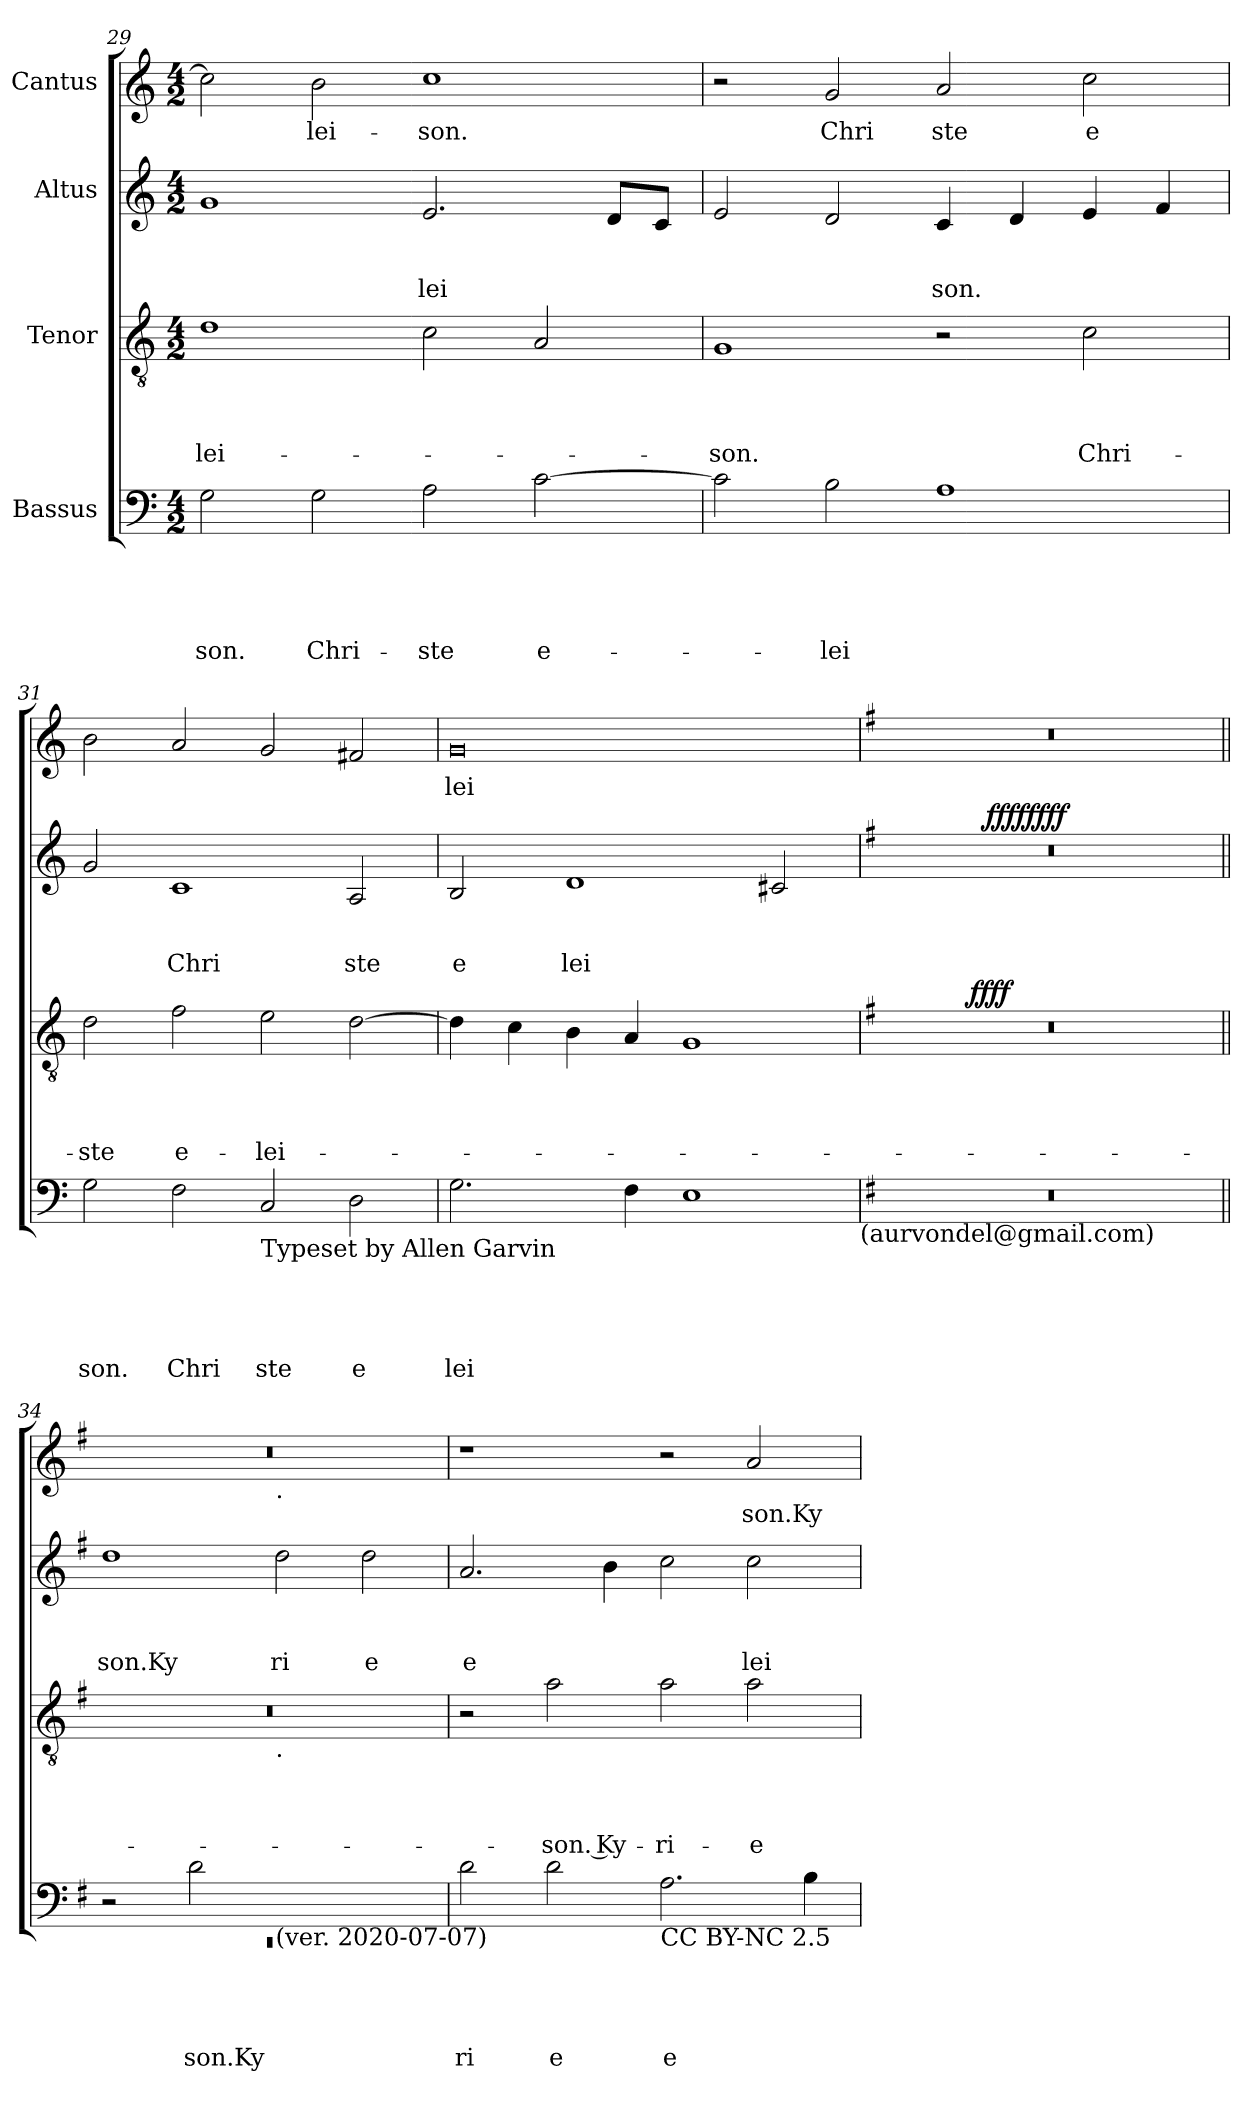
**kern	**text	**text	**text	**text	**text	**kern	**text	**text	**text	**text	**dynam	**kern	**text	**text	**text	**dynam	**kern	**text
*part4	*part4	*part4	*part4	*part4	*part4	*part3	*part3	*part3	*part3	*part3	*part3	*part2	*part2	*part2	*part2	*part2	*part1	*part1
*staff4	*staff4	*staff4	*staff4	*staff4	*staff4	*staff3	*staff3	*staff3	*staff3	*staff3	*staff3	*staff2	*staff2	*staff2	*staff2	*staff2	*staff1	*staff1
*I"Bassus	*	*	*	*	*	*I"Tenor	*	*	*	*	*	*I"Altus	*	*	*	*	*I"Cantus	*
*clefF4	*	*	*	*	*	*clefGv2	*	*	*	*	*	*clefG2	*	*	*	*	*clefG2	*
*k[]	*	*	*	*	*	*k[]	*	*	*	*	*	*k[]	*	*	*	*	*k[]	*
*C:	*	*	*	*	*	*C:	*	*	*	*	*	*C:	*	*	*	*	*C:	*
*M4/2	*	*	*	*	*	*M4/2	*	*	*	*	*	*M4/2	*	*	*	*	*M4/2	*
=29	=29	=29	=29	=29	=29	=29	=29	=29	=29	=29	=29	=29	=29	=29	=29	=29	=29	=29
!	!	!	!	!	!LO:LY:b	!	!	!	!	!LO:LY:b	!	!	!	!	!	!	!	!
2G\	.	.	.	.	-son.	1d	.	.	.	-lei-	.	1g	.	.	.	.	2cc\]	.
!	!	!	!	!	!LO:LY:b	!	!	!	!	!	!	!	!	!	!	!	!	!LO:LY:b
2G\	.	.	.	.	Chri-	.	.	.	.	.	.	.	.	.	.	.	2b\	-lei-
!	!	!	!	!	!LO:LY:b	!	!	!	!	!	!	!	!	!	!LO:LY:b	!	!	!LO:LY:b
2A\	.	.	.	.	-ste	2c\	.	.	.	.	.	2.e/	.	.	lei	.	1cc	-son.
!	!	!	!	!	!LO:LY:b	!	!	!	!	!	!	!	!	!	!	!	!	!
[<2c\	.	.	.	.	e-	2A/	.	.	.	.	.	.	.	.	.	.	.	.
.	.	.	.	.	.	.	.	.	.	.	.	8d/L	.	.	.	.	.	.
.	.	.	.	.	.	.	.	.	.	.	.	8c/J	.	.	.	.	.	.
!!LO:LB:g=z
=30	=30	=30	=30	=30	=30	=30	=30	=30	=30	=30	=30	=30	=30	=30	=30	=30	=30	=30
!	!	!	!	!	!	!	!	!	!	!LO:LY:b	!	!	!	!	!	!	!	!
2c\]	.	.	.	.	.	1G	.	.	.	-son.	.	2e/	.	.	.	.	2r	.
!	!	!	!	!	!LO:LY:b	!	!	!	!	!	!	!	!	!	!	!	!	!LO:LY:b
2B\	.	.	.	.	-lei	.	.	.	.	.	.	2d/	.	.	.	.	2g/	Chri
!	!	!	!	!	!	!	!	!	!	!	!	!	!	!	!LO:LY:b	!	!	!LO:LY:b
1A	.	.	.	.	.	2r	.	.	.	.	.	4c/	.	.	son.	.	2a/	ste
.	.	.	.	.	.	.	.	.	.	.	.	4d/	.	.	.	.	.	.
!	!	!	!	!	!	!	!	!	!	!LO:LY:b	!	!	!	!	!	!	!	!LO:LY:b
.	.	.	.	.	.	2c\	.	.	.	Chri-	.	4e/	.	.	.	.	2cc\	e
.	.	.	.	.	.	.	.	.	.	.	.	4f/	.	.	.	.	.	.
=31	=31	=31	=31	=31	=31	=31	=31	=31	=31	=31	=31	=31	=31	=31	=31	=31	=31	=31
!	!	!	!	!	!LO:LY:b	!	!	!	!	!LO:LY:b	!	!	!	!	!	!	!	!
2G\	.	.	.	.	son.	2d\	.	.	.	-ste	.	2g/	.	.	.	.	2b\	.
!	!	!	!	!	!LO:LY:b	!	!	!	!	!LO:LY:b	!	!	!	!	!LO:LY:b	!	!	!
2F\	.	.	.	.	Chri	2f\	.	.	.	e-	.	1c	.	.	Chri	.	2a/	.
!LO:TX:b:t=Typeset by Allen Garvin	!	!	!	!	!	!	!	!	!	!	!	!	!	!	!	!	!	!
!	!	!	!	!	!LO:LY:b	!	!	!	!	!LO:LY:b	!	!	!	!	!	!	!	!
2C/	.	.	.	.	ste	2e\	.	.	.	-lei-	.	.	.	.	.	.	2g/	.
!	!	!	!	!	!LO:LY:b	!	!	!	!	!	!	!	!	!	!LO:LY:b	!	!	!
2D\	.	.	.	.	e	[>2d\	.	.	.	.	.	2A/	.	.	ste	.	2f#X/	.
=32	=32	=32	=32	=32	=32	=32	=32	=32	=32	=32	=32	=32	=32	=32	=32	=32	=32	=32
!	!	!	!	!	!LO:LY:b	!	!	!	!	!	!	!	!	!	!LO:LY:b	!	!	!LO:LY:b
2.G\	.	.	.	.	lei	4d\]	.	.	.	.	.	2B/	.	.	e	.	0g	lei
.	.	.	.	.	.	4c\	.	.	.	.	.	.	.	.	.	.	.	.
!	!	!	!	!	!	!	!	!	!	!	!	!	!	!	!LO:LY:b	!	!	!
.	.	.	.	.	.	4B\	.	.	.	.	.	1d	.	.	lei	.	.	.
4F\	.	.	.	.	.	4A/	.	.	.	.	.	.	.	.	.	.	.	.
1E	.	.	.	.	.	1G	.	.	.	.	.	.	.	.	.	.	.	.
.	.	.	.	.	.	.	.	.	.	.	.	2c#/	.	.	.	.	.	.
!LO:TX:b:t=(aurvondel@gmail.com)	!	!	!	!	!	!	!	!	!	!	!	!	!	!	!	!	!	!
=33	=33	=33	=33	=33	=33	=33	=33	=33	=33	=33	=33	=33	=33	=33	=33	=33	=33	=33
*k[f#]	*	*	*	*	*	*k[f#]	*	*	*	*	*	*k[f#]	*	*	*	*	*k[f#]	*
*G:	*	*	*	*	*	*G:	*	*	*	*	*	*G:	*	*	*	*	*G:	*
*	*	*	*	*	*	*^	*	*	*	*	*	*^	*	*	*	*	*	*
0r	.	.	.	.	.	0r	4...ryy	.	.	.	.	.	0r	2ryy	.	.	.	.	0r	.
!	!	!	!	!	!	!	!	!	!	!	!	!LO:DY:b	!	!	!	!	!	!	!	!
.	.	.	.	.	.	.	1ryy	.	.	.	.	ffff	.	.	.	.	.	.	.	.
!	!	!	!	!	!	!	!	!	!	!	!	!	!	!	!	!	!	!LO:DY:a	!	!
!	!	!	!	!	!	!	!	!	!	!	!	!	!	!	!	!	!	!LO:DY:n=1:b	!	!
.	.	.	.	.	.	.	.	.	.	.	.	.	.	1.ryy	.	.	.	ffff ffff	.	.
.	.	.	.	.	.	.	2ryy	.	.	.	.	.	.	.	.	.	.	.	.	.
.	.	.	.	.	.	.	32ryy	.	.	.	.	.	.	.	.	.	.	.	.	.
=34||	=34||	=34||	=34||	=34||	=34||	=34||	=34||	=34||	=34||	=34||	=34||	=34||	=34||	=34||	=34||	=34||	=34||	=34||	=34||	=34||
*^	*	*	*	*	*	*	*	*	*	*	*	*	*	*	*	*	*	*	*	*
!	!LO:N:vis=1	!	!	!	!	!	!	!	!	!	!	!	!	!	!	!	!	!LO:LY:b:rj	!	!	!
*	*^	*	*	*	*	*	*	*	*	*	*	*	*	*v	*v	*	*	*	*	*^	*
0ryy	0rEE	2r	.	.	.	.	.	0r	1ryy	.	.	.	.	.	1dd	.	.	son.Ky	.	0r	1ryy	.
!	!	!	!	!	!	!	!LO:LY:b:rj	!	!	!	!	!	!	!	!	!	!	!	!	!	!	!
.	.	2d\	.	.	.	.	son.Ky	.	.	.	.	.	.	.	.	.	.	.	.	.	.	.
!	!	!	!	!	!	!	!	!	!	!	!	!	!	!	!	!	!	!	!	!	!LO:TX:b:t=.	!
!	!	!	!	!	!	!	!	!	!LO:TX:b:t=.	!	!	!	!	!	!	!	!	!	!	!	!	!
!	!	!LO:TX:b:t=(ver. 2020-07-07)	!	!	!	!	!	!	!	!	!	!	!	!	!	!	!	!	!	!	!	!
!	!	!	!	!	!	!	!	!	!	!	!	!	!	!	!	!	!	!LO:LY:b	!	!	!	!
.	.	1ryy	.	.	.	.	.	.	1ryy	.	.	.	.	.	2dd\	.	.	ri	.	.	1ryy	.
!	!	!	!	!	!	!	!	!	!	!	!	!	!	!	!	!	!	!LO:LY:b	!	!	!	!
.	.	.	.	.	.	.	.	.	.	.	.	.	.	.	2dd\	.	.	e	.	.	.	.
*v	*v	*v	*	*	*	*	*	*	*	*	*	*	*	*	*	*	*	*	*	*	*	*
=35	=35	=35	=35	=35	=35	=35	=35	=35	=35	=35	=35	=35	=35	=35	=35	=35	=35	=35	=35	=35
!	!	!	!	!	!LO:LY:b	!	!	!	!	!	!	!	!	!	!	!LO:LY:b	!	!	!	!
*	*	*	*	*	*	*v	*v	*	*	*	*	*	*	*	*	*	*	*v	*v	*
2d\	.	.	.	.	ri	2r	.	.	.	.	.	2.a/	.	.	e	.	1r	.
!	!	!	!	!	!LO:LY:b	!	!	!	!	!LO:LY:b:rj	!	!	!	!	!	!	!	!
2d\	.	.	.	.	e	2a\	.	.	.	-son. Ky-	.	.	.	.	.	.	.	.
.	.	.	.	.	.	.	.	.	.	.	.	4b\	.	.	.	.	.	.
!LO:TX:b:t=CC BY-NC 2.5	!	!	!	!	!	!	!	!	!	!	!	!	!	!	!	!	!	!
!	!	!	!	!	!LO:LY:b	!	!	!	!	!LO:LY:b	!	!	!	!	!	!	!	!
2.A\	.	.	.	.	e	2a\	.	.	.	-ri-	.	2cc\	.	.	.	.	2r	.
!	!	!	!	!	!	!	!	!	!	!LO:LY:b	!	!	!	!	!LO:LY:b	!	!	!LO:LY:b:rj
.	.	.	.	.	.	2a\	.	.	.	-e	.	2cc\	.	.	lei	.	2a/	son.Ky
4B\	.	.	.	.	.	.	.	.	.	.	.	.	.	.	.	.	.	.
=	=	=	=	=	=	=	=	=	=	=	=	=	=	=	=	=	=	=
*-	*-	*-	*-	*-	*-	*-	*-	*-	*-	*-	*-	*-	*-	*-	*-	*-	*-	*-
